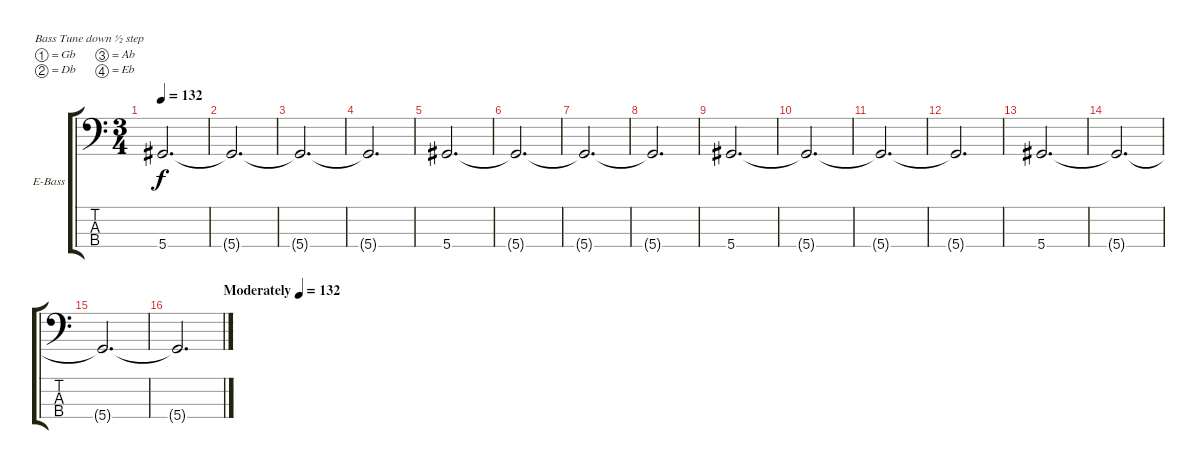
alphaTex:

\bracketExtendMode groupsimilarinstruments
\firstSystemTrackNameOrientation horizontal
\otherSystemsTrackNameOrientation horizontal
\track ("Bass" "E-Bass") {instrument electricbassfinger}
\staff {score tabs}
\tuning (Gb2 Db2 Ab1 Eb1)
\ts (3 4)
\tempo 132
\clef f4
\scale
1.03909
\ks aminor
5.4.2{d dy f} |
\scale
0.960908 5.4{t}.2{d} |
\scale
1.03909 5.4{t}.2{d} |
\scale
0.960908 5.4{t}.2{d} |
\scale
1.03909 5.4.2{d} |
\scale
0.960908 5.4{t}.2{d} |
\scale
1.03909 5.4{t}.2{d} |
\scale
0.960908 5.4{t}.2{d} |
\scale
1.03909 5.4.2{d} |
\scale
0.960908 5.4{t}.2{d} |
\scale
1.06936 5.4{t}.2{d} |
\scale
0.930643 5.4{t}.2{d} |
\scale
1.03909 5.4.2{d} |
\scale
0.960908 5.4{t}.2{d} |
\scale
1.03909 5.4{t}.2{d} |
\tempo (132 "Moderately" 0.99375)
\scale
0.960908 5.4{t}.2{d}
